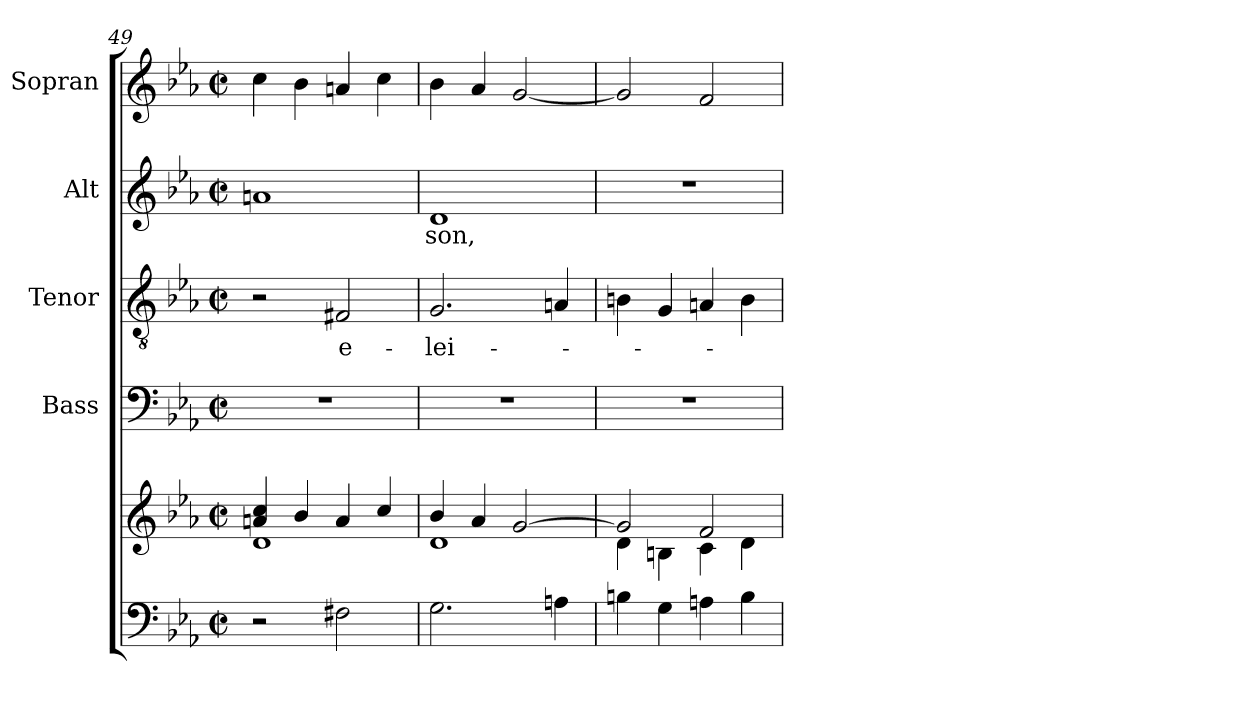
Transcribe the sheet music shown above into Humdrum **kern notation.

**kern	**kern	**kern	**kern	**text	**kern	**text	**kern
*part5	*part5	*part4	*part3	*part3	*part2	*part2	*part1
*staff6	*staff5	*staff4	*staff3	*staff3	*staff2	*staff2	*staff1
*	*	*I"Bass	*I"Tenor	*	*I"Alt	*	*I"Sopran
*	*	*I'B.	*I'T.	*	*I'A.	*	*I'S.
*clefF4	*clefG2	*clefF4	*clefGv2	*	*clefG2	*	*clefG2
*k[b-e-a-]	*k[b-e-a-]	*k[b-e-a-]	*k[b-e-a-]	*	*k[b-e-a-]	*	*k[b-e-a-]
*E-:	*E-:	*E-:	*E-:	*	*E-:	*	*E-:
*M2/2	*M2/2	*M2/2	*M2/2	*	*M2/2	*	*M2/2
*met(c|)	*met(c|)	*met(c|)	*met(c|)	*	*met(c|)	*	*met(c|)
=49	=49	=49	=49	=49	=49	=49	=49
*	*^	*	*	*	*	*	*
2r	4an/ 4cc/	1d	1r	2r	.	1an	.	4cc\
.	4b-/	.	.	.	.	.	.	4b-\
!	!	!	!	!	!LO:LY:b	!	!	!
2F#X\	4a/	.	.	2F#X/	e-	.	.	4an/
.	4cc/	.	.	.	.	.	.	4cc\
=50	=50	=50	=50	=50	=50	=50	=50	=50
!	!	!	!	!	!LO:LY:b	!	!LO:LY:b	!
2.G\	4b-/	1d	1r	2.G/	-lei-	1d	-son,	4b-\
.	4a-/	.	.	.	.	.	.	4a-/
.	[>2g/	.	.	.	.	.	.	[2g/
4An\	.	.	.	4An/	.	.	.	.
=51	=51	=51	=51	=51	=51	=51	=51	=51
4Bn\	2g/]	4d\	1r	4Bn\	.	1r	.	2g/]
4G\	.	4Bn\	.	4G/	.	.	.	.
4An\	2f/	4c\	.	4An/	.	.	.	2f/
4B\	.	4d\	.	4B\	.	.	.	.
*	*v	*v	*	*	*	*	*	*
=	=	=	=	=	=	=	=
*-	*-	*-	*-	*-	*-	*-	*-
